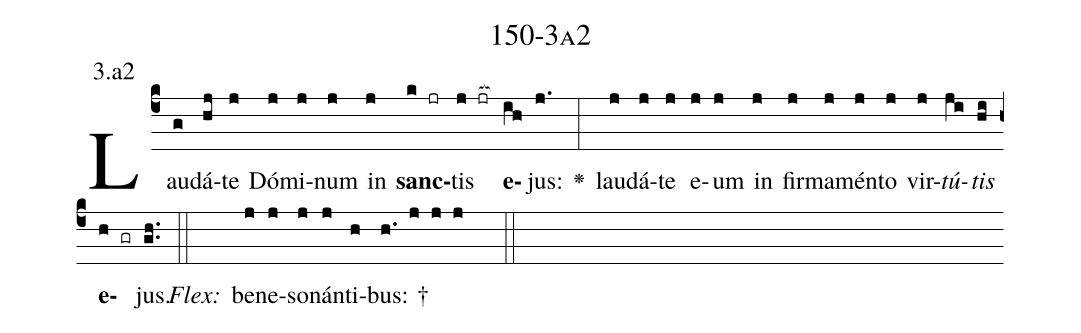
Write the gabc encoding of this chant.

name: 150-3a2;
annotation: 3.a2;
%%
(c4)Lau(g)dá(hj)te(j) Dó(j)mi(j)num(j) in(j) <b>sanc</b>(k jr)tis(j jr[ocb:1{]) <b>e</b>(ih[ocb:0}])jus:(j.) <v>\greheightstar</v>(:) lau(j)dá(j)te(j) e(j)um(j) in(j) fir(j)ma(j)mén(j)to(j) vir(j)<i>tú</i>(ji)<i>tis</i>(hi) <b>e</b>(h gr)jus.(gh..) (::)
<i>Flex:</i>()  be(j)ne(j)so(j)nán(j)ti(h)bus: †(h. j j j  ::)

%E(j) u(j) o(ji) u(hi) a(h) e.(gh..) (::)
